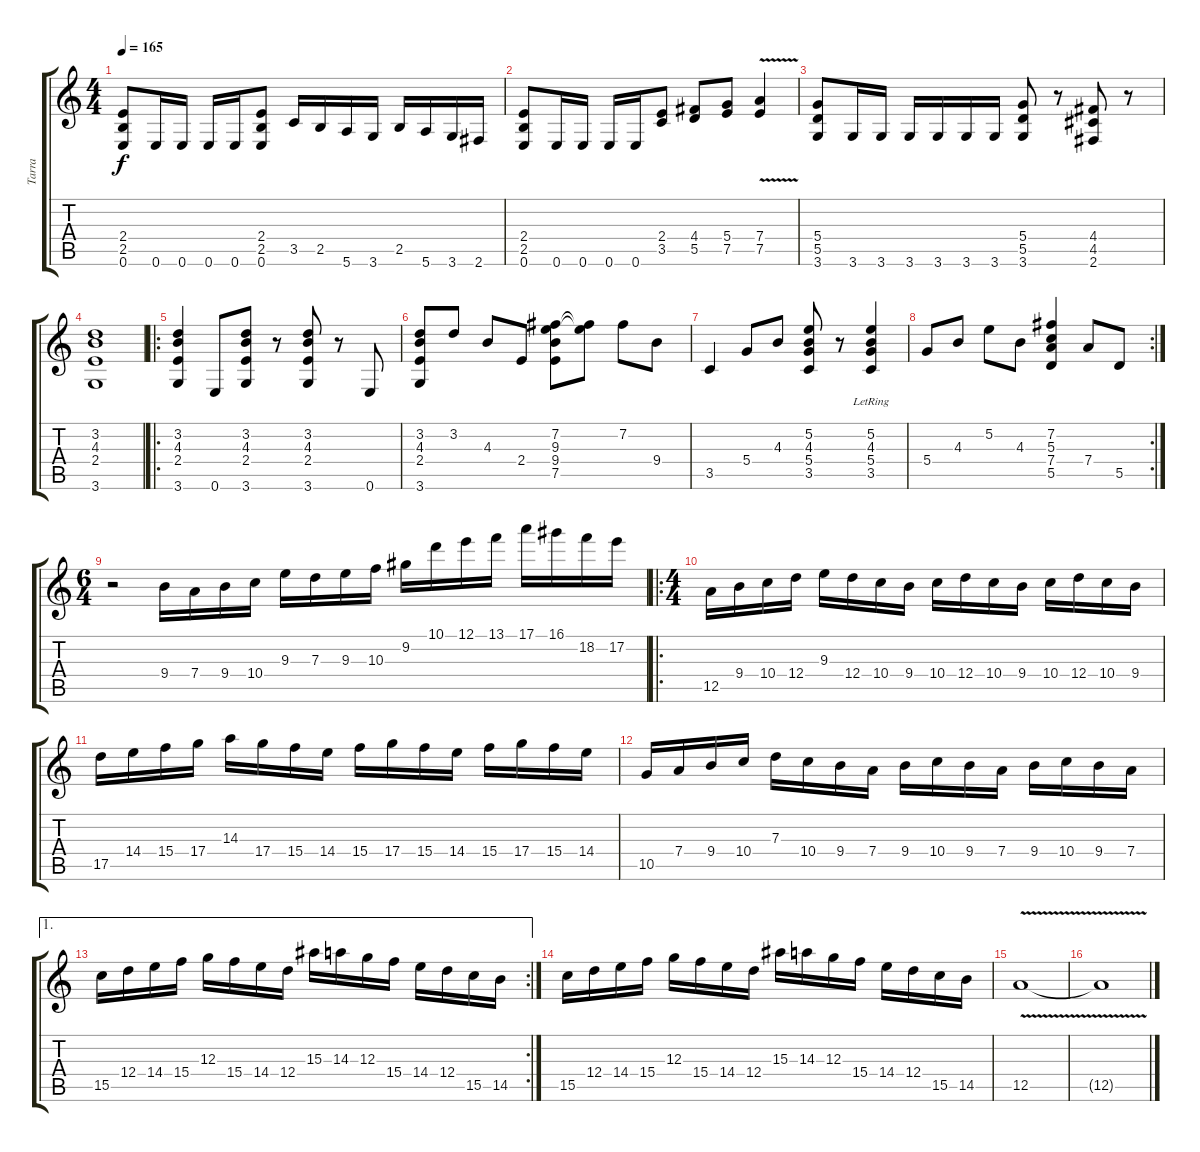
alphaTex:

\track ("Tarra" "Tarra") {instrument distortionguitar}
\staff {score tabs}
\tuning (E4 B3 G3 D3 A2 E2) {hide}
\ts (4 4)
\tempo 165
\clef g2
\ks c
(2.4 2.5 0.6).8{dy f} 0.6.16 0.6.16 0.6.16 0.6.16 (2.4 2.5 0.6).8 3.5.16 2.5.16 5.6.16 3.6.16 2.5.16 5.6.16 3.6.16 2.6.16 |
(2.4 2.5 0.6).8 0.6.16 0.6.16 0.6.16 0.6.16 (2.4 3.5).8 (4.4 5.5).8 (5.4 7.5).8 (7.4{v} 7.5{v}).4 |
(5.4 5.5 3.6).8 3.6.16 3.6.16 3.6.16 3.6.16 3.6.16 3.6.16 (5.4 5.5 3.6).8 r.8 (4.4 4.5 2.6).8 r.8{volume 0} |
(3.2 4.3 2.4 3.6).1{volume 15} |
\ro
(3.2 4.3 2.4 3.6).4{volume 13} 0.6.8 (3.2 4.3 2.4 3.6).8 r.8 (3.2 4.3 2.4 3.6).8 r.8 0.6.8 |
(3.2 4.3 2.4 3.6).8 3.2.8 4.3.8 2.4.8 (7.2 9.3 9.4 7.5).8 (7.2{t} 9.3{t}).8 7.2.8 9.4.8 |
3.5.4 5.4.8 4.3.8 (5.2 4.3 5.4 3.5).8 r.8 (5.2 4.3 5.4 3.5{lr}).4 |
\rc 2
5.4.8 4.3.8 5.2.8 4.3.8 (7.2 5.3 7.4 5.5).4 7.4.8 5.5.8 |
\ts (6 4)
r.2 9.4.16 7.4.16 9.4.16 10.4.16 9.3.16 7.3.16 9.3.16 10.3.16 9.2.16 10.1.16 12.1.16 13.1.16 17.1.16 16.1.16 18.2.16 17.2.16 |
\ro
\ts (4 4)
12.5.16{volume 16} 9.4.16 10.4.16 12.4.16 9.3.16 12.4.16 10.4.16 9.4.16 10.4.16 12.4.16 10.4.16 9.4.16 10.4.16 12.4.16 10.4.16 9.4.16 |
17.5.16 14.4.16 15.4.16 17.4.16 14.3.16 17.4.16 15.4.16 14.4.16 15.4.16 17.4.16 15.4.16 14.4.16 15.4.16 17.4.16 15.4.16 14.4.16 |
10.5.16 7.4.16 9.4.16 10.4.16 7.3.16 10.4.16 9.4.16 7.4.16 9.4.16 10.4.16 9.4.16 7.4.16 9.4.16 10.4.16 9.4.16 7.4.16 |
\ae 1
\rc 2
15.5.16 12.4.16 14.4.16 15.4.16 12.3.16 15.4.16 14.4.16 12.4.16 15.3.16 14.3.16 12.3.16 15.4.16 14.4.16 12.4.16 15.5.16 14.5.16 |
15.5.16 12.4.16 14.4.16 15.4.16 12.3.16 15.4.16 14.4.16 12.4.16 15.3.16 14.3.16 12.3.16 15.4.16 14.4.16 12.4.16 15.5.16 14.5.16 |
12.5{v}.1 |
12.5{t}.1
